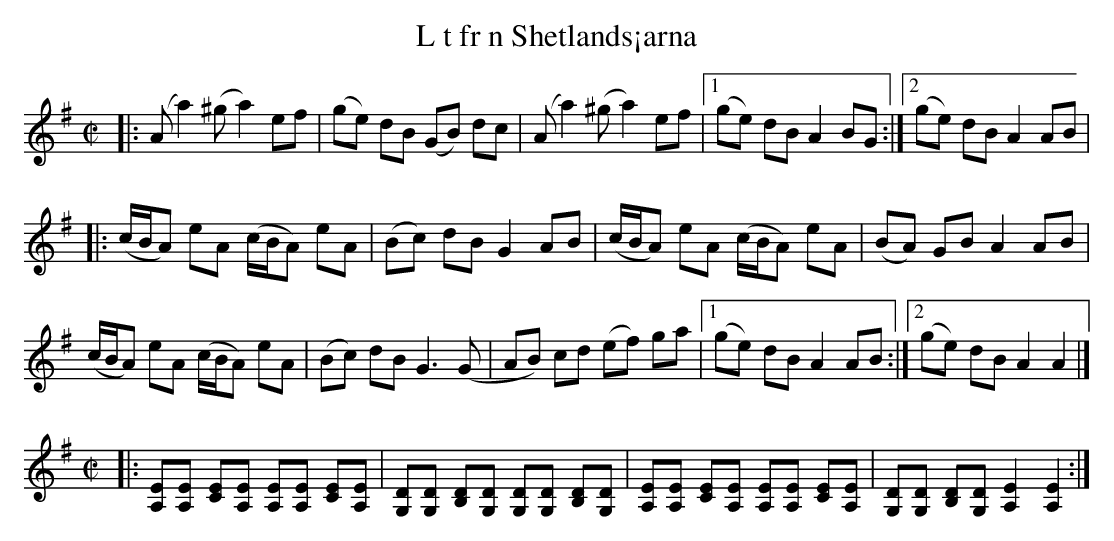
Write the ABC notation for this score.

X:1
T: L t fr n Shetlands¡arna
M: C|
K: G
|: (Aa2)(^ga2)ef | (ge) dB (GB) dc | (Aa2)(^ga2)ef |1 (ge) dB A2 BG :|2 (ge) dB A2 AB |
|: (c/B/A) eA (c/B/A) eA | (Bc) dB G2 AB | (c/B/A) eA (c/B/A) eA | (BA) GB A2 AB |
(c/B/A) eA (c/B/A) eA | (Bc) dB G3(G | AB) cd (ef) ga |1 (ge) dB A2 AB :|2 (ge) dB A2 A2 |]
T:
T:
T:
T:
T:
T:
T:
|: [A,E][A,E] [CE][A,E] [A,E][A,E] [CE][A,E] | [G,D][G,D] [B,D][G,D] [G,D][G,D] [B,D][G,D] | [A,E][A,E] [CE][A,E] [A,E][A,E] [CE][A,E] | [G,D][G,D] [B,D][G,D] [A,2E2] [A,2E2] :|
